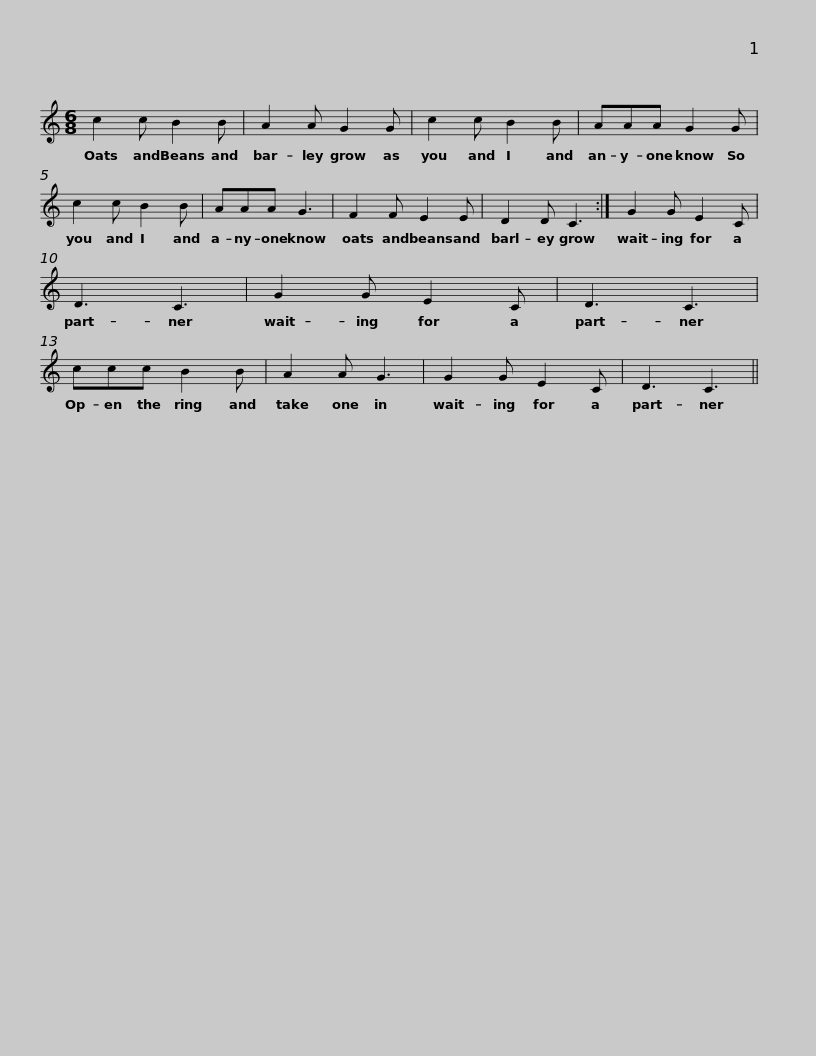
X:1
L:1/8
M:6/8
I:linebreak $
K:C
V:1 treble
V:1
 c2 c B2 B | A2 A G2 G | c2 c B2 B | AAA G2 G | c2 c B2 B |$ %5
 AAA G3 | F2 F E2 E | D2 D C3 :| G2 G E2 C | D3 C3 | %10
 G2 G E2 C |$ D3 C3 | ccc B2 B | A2 A G3 | G2 G E2 C | %15
 D3 C3 || %16
